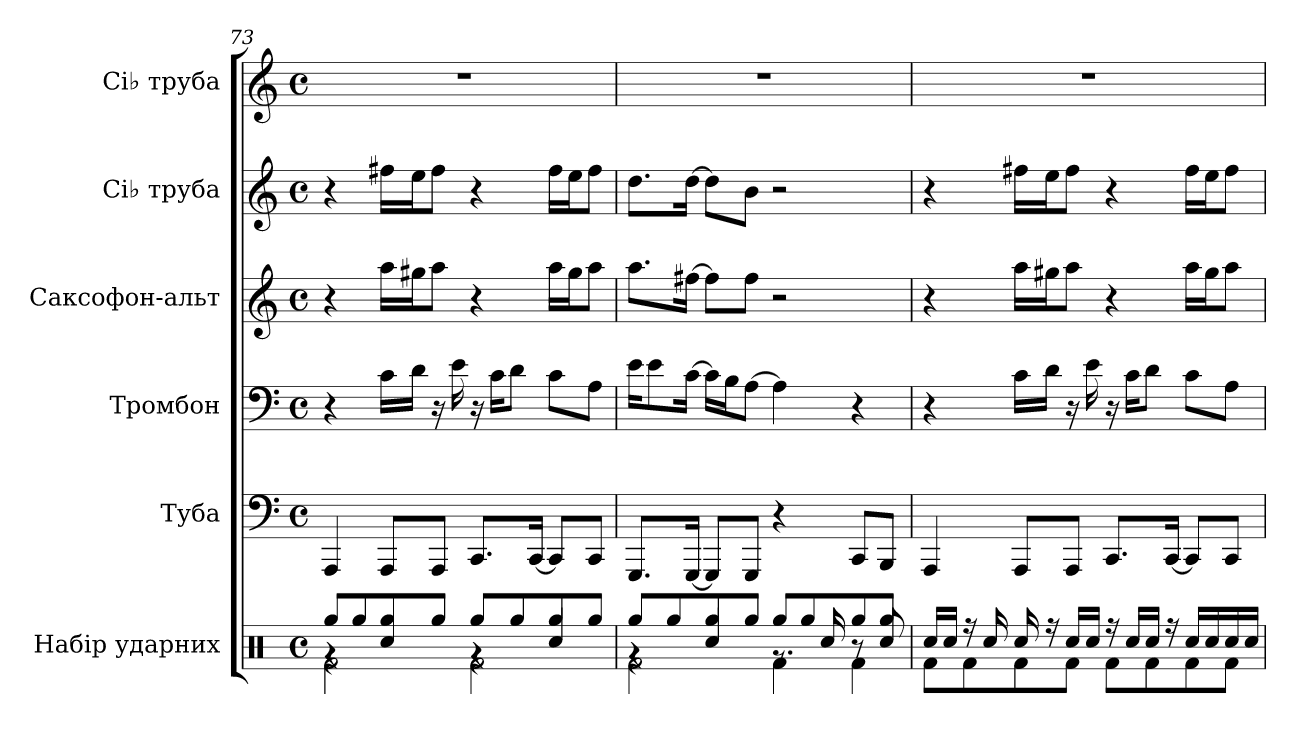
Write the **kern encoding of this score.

**kern	**kern	**kern	**kern	**kern	**kern
*part6	*part5	*part4	*part3	*part2	*part1
*staff6	*staff5	*staff4	*staff3	*staff2	*staff1
*I"Набір ударних	*I"Туба	*I"Тромбон	*I"Саксофон-альт	*I"Сі♭ труба	*I"Сі♭ труба
*clefX	*clefF4	*clefF4	*clefG2	*clefG2	*clefG2
*	*	*	*ITrd5c9	*ITrd1c2	*ITrd1c2
*k[]	*k[]	*k[]	*k[b-e-a-]	*k[b-e-]	*k[b-e-]
*M4/4	*M4/4	*M4/4	*M4/4	*M4/4	*M4/4
*met(c)	*met(c)	*met(c)	*met(c)	*met(c)	*met(c)
=73	=73	=73	=73	=73	=73
*^	*	*	*	*	*
*	*^	*	*	*	*	*
4rg	2Rf\	8Rgg/L	4AAA/	4r	4r	4r	1r
.	.	8Rgg/	.	.	.	.	.
4Rcc/	.	8Rgg/	8AAA/L	16c\LL	16cc\LL	16een\LL	.
.	.	.	.	16d\JJ	16bn\J	16dd\J	.
.	.	8Rgg/J	8AAA/J	16r	8cc\J	8ee\J	.
.	.	.	.	16e\	.	.	.
4rg	2Rf\	8Rgg/L	8.CC/L	16r	4r	4r	.
.	.	.	.	16c\KL	.	.	.
.	.	8Rgg/	.	8d\J	.	.	.
.	.	.	[16CC/Jk	.	.	.	.
4Rcc/	.	8Rgg/	8CC/L]	8c\L	16cc\LL	16ee\LL	.
.	.	.	.	.	16b\J	16dd\J	.
.	.	8Rgg/J	8CC/J	8A\J	8cc\J	8ee\J	.
!!LO:LB:g=z
=74	=74	=74	=74	=74	=74	=74	=74
4rg	2Rf\	8Rgg/L	8.GGG/L	16e\KL	8.cc\L	8.cc\L	1r
.	.	.	.	8e\	.	.	.
.	.	8Rgg/	.	.	.	.	.
.	.	.	[16GGG/Jk	[16c\Jk	[16an\Jk	[16cc\Jk	.
4Rcc/	.	8Rgg/	8GGG/L]	16c\LL]	8a\L]	8cc\L]	.
.	.	.	.	16B\J	.	.	.
.	.	8Rgg/J	8GGG/J	[8A\J	8a\J	8a\J	.
8.rg	4Rf\	8Rgg/L	4r	4A\]	2r	2r	.
.	.	8Rgg/	.	.	.	.	.
16Rcc/	.	.	.	.	.	.	.
8r	4Rf\	8Rgg/	8CC/L	4r	.	.	.
8Rcc/	.	8Rgg/J	8BBB/J	.	.	.	.
*	*v	*v	*	*	*	*	*
=75	=75	=75	=75	=75	=75	=75
16Rcc/LL	8Rf\L	4AAA/	4r	4r	4r	1r
16Rcc/JJ	.	.	.	.	.	.
16r	8Rf\	.	.	.	.	.
16Rcc/	.	.	.	.	.	.
16Rcc/	8Rf\	8AAA/L	16c\LL	16cc\LL	16een\LL	.
16r	.	.	16d\JJ	16bn\J	16dd\J	.
16Rcc/LL	8Rf\J	8AAA/J	16r	8cc\J	8ee\J	.
16Rcc/JJ	.	.	16e\	.	.	.
16r	8Rf\L	8.CC/L	16r	4r	4r	.
16Rcc/LL	.	.	16c\KL	.	.	.
16Rcc/JJ	8Rf\	.	8d\J	.	.	.
16r	.	[16CC/Jk	.	.	.	.
16Rcc/LL	8Rf\	8CC/L]	8c\L	16cc\LL	16ee\LL	.
16Rcc/	.	.	.	16b\J	16dd\J	.
16Rcc/	8Rf\J	8CC/J	8A\J	8cc\J	8ee\J	.
16Rcc/JJ	.	.	.	.	.	.
*v	*v	*	*	*	*	*
=	=	=	=	=	=
*-	*-	*-	*-	*-	*-
